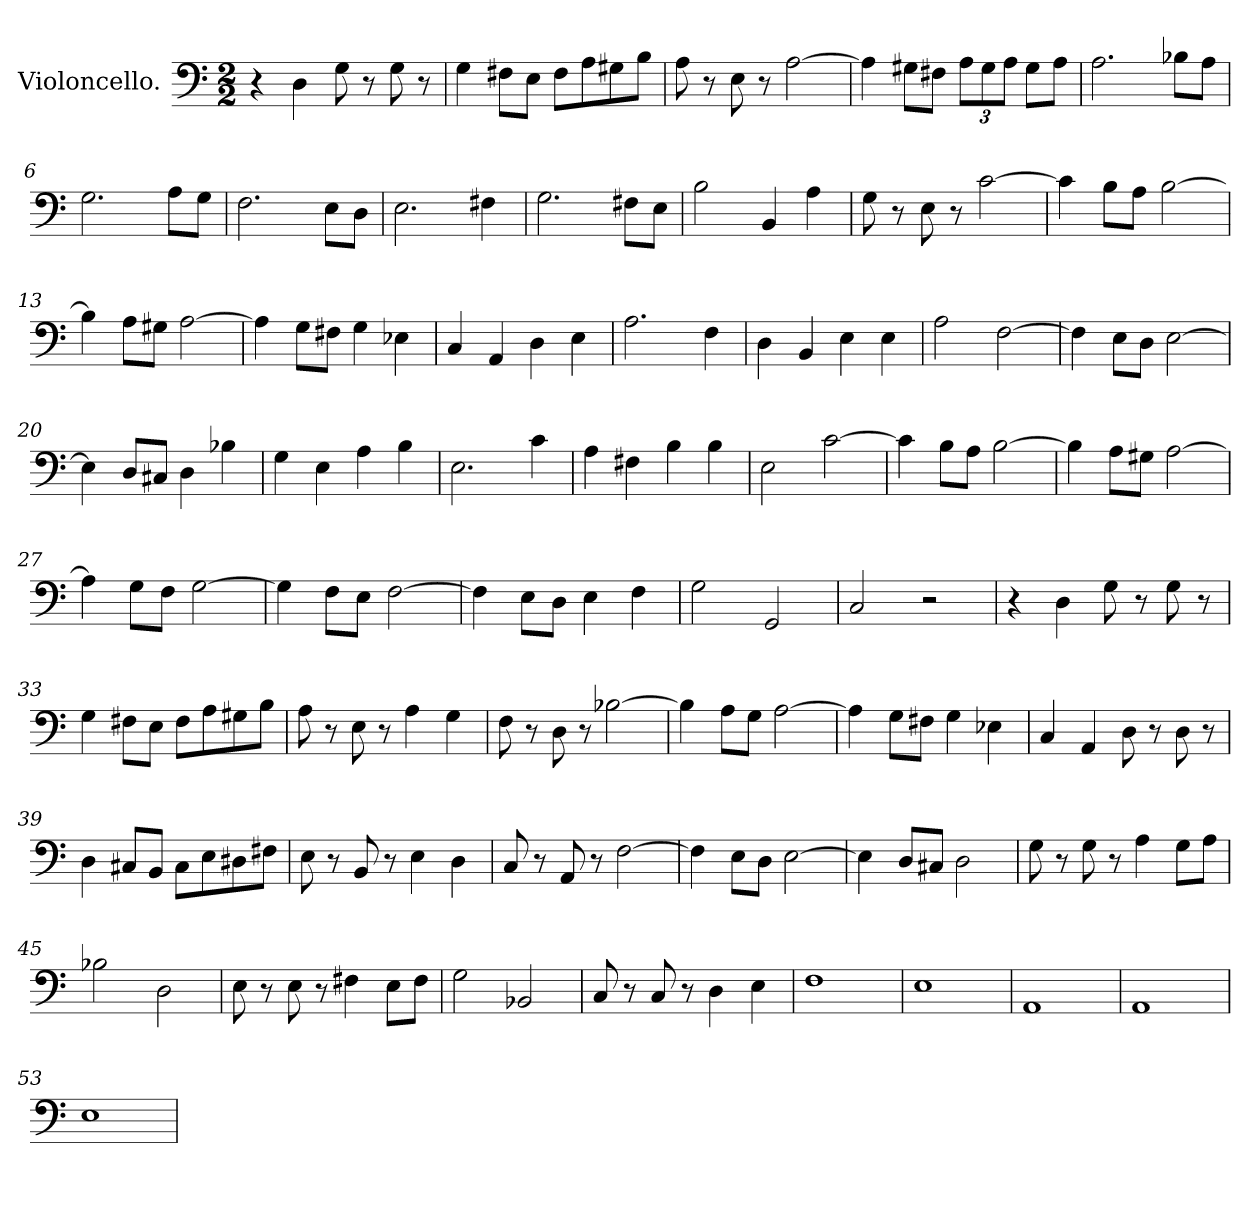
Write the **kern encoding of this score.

**kern
*part1
*staff1
*I"Violoncello.
*I'Vc
*clefF4
*k[]
*M2/2
*MM132
=1
4r
4D\
8G\
8r
8G\
8r
=2
4G\
8F#X\L
8E\J
8F#\L
8A\
8G#X\
8B\J
=3
8A\
8r
8E\
8r
[2A\
=4
4A\]
8G#X\L
8F#X\J
*Xbrackettup
12A\L
12G#\
12A\J
8G#\L
8A\J
=5
2.A\
8B-X\L
8A\J
=6
2.G\
8A\L
8G\J
=7
2.F\
8E\L
8D\J
=8
2.E\
4F#X\
=9
2.G\
8F#X\L
8E\J
=10
2B\
4BB/
4A\
=11
8G\
8r
8E\
8r
[2c\
=12
4c\]
8B\L
8A\J
[2B\
=13
4B\]
8A\L
8G#X\J
[2A\
=14
4A\]
8G\L
8F#X\J
4G\
4E-X\
=15
4C/
4AA/
4D\
4E\
=16
2.A\
4F\
=17
4D\
4BB/
4E\
4E\
=18
2A\
[2F\
=19
4F\]
8E\L
8D\J
[2E\
=20
4E\]
8D/L
8C#X/J
4D\
4B-X\
=21
4G\
4E\
4A\
4B\
=22
2.E\
4c\
=23
4A\
4F#X\
4B\
4B\
=24
2E\
[2c\
=25
4c\]
8B\L
8A\J
[2B\
=26
4B\]
8A\L
8G#X\J
[2A\
=27
4A\]
8G\L
8F\J
[2G\
=28
4G\]
8F\L
8E\J
[2F\
=29
4F\]
8E\L
8D\J
4E\
4F\
=30
2G\
2GG/
=31
2C/
2r
=32
4r
4D\
8G\
8r
8G\
8r
=33
4G\
8F#X\L
8E\J
8F#\L
8A\
8G#X\
8B\J
=34
8A\
8r
8E\
8r
4A\
4G\
=35
8F\
8r
8D\
8r
[2B-X\
=36
4B-\]
8A\L
8G\J
[2A\
=37
4A\]
8G\L
8F#X\J
4G\
4E-X\
=38
4C/
4AA/
8D\
8r
8D\
8r
=39
4D\
8C#X/L
8BB/J
8C#\L
8E\
8D#X\
8F#X\J
=40
8E\
8r
8BB/
8r
4E\
4D\
=41
8C/
8r
8AA/
8r
[2F\
=42
4F\]
8E\L
8D\J
[2E\
=43
4E\]
8D/L
8C#X/J
2D\
=44
8G\
8r
8G\
8r
4A\
8G\L
8A\J
=45
2B-X\
2D\
=46
8E\
8r
8E\
8r
4F#X\
8E\L
8F#\J
=47
2G\
2BB-X/
=48
8C/
8r
8C/
8r
4D\
4E\
=49
1F
=50
1E
=51
1AA
=52
1AA
=53
1E
=
*-
